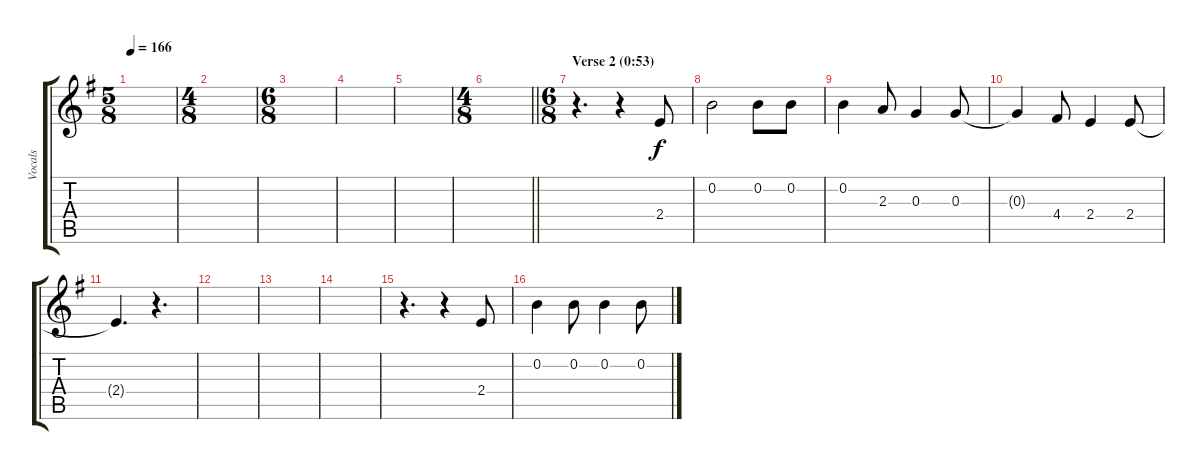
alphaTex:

\track ("Vocals" "Vocals") {instrument choiraahs}
\staff {score tabs}
\tuning (E5 B4 G4 D4 A3 E3) {hide}
\ts (5 8)
\tempo 166
\clef g2
\ks g
|
\ts (4 8)
|
\ts (6 8)
|
|
|
\ts (4 8)
\barLineRight lightlight
|
\ts (6 8)
\section ("" "Verse 2 (0:53)")
r.4{d} r.4 2.4.8 |
0.2.2 0.2.8 0.2.8 |
0.2.4 2.3.8 0.3.4 0.3.8 |
0.3{t}.4 4.4.8 2.4.4 2.4.8 |
2.4{t}.4{d} r.4{d} |
|
|
|
r.4{d} r.4 2.4.8 |
0.2.4 0.2.8 0.2.4 0.2.8
